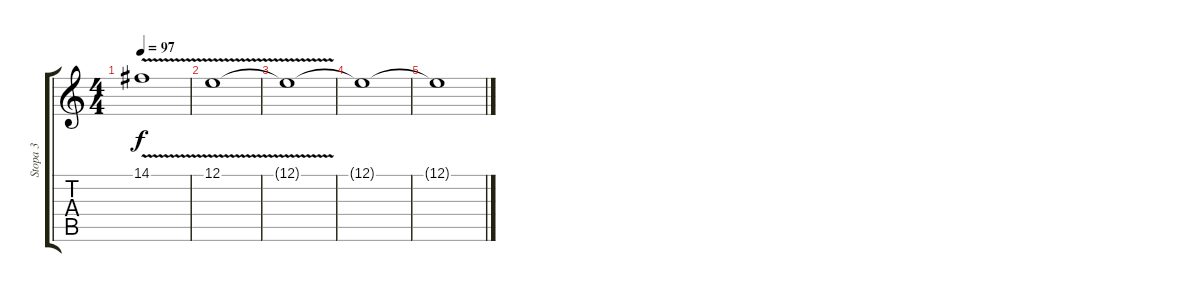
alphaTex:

\track ("Stopa 3" "Stopa 3") {instrument recorder}
\staff {score tabs}
\tuning (E4 B3 G3 D3 A2 E2) {hide}
\ts (4 4)
\tempo 97
\clef g2
\ks c
14.1{v}.1{dy f} |
12.1{v}.1 |
12.1{t}.1 |
12.1{t}.1 |
12.1{t}.1
